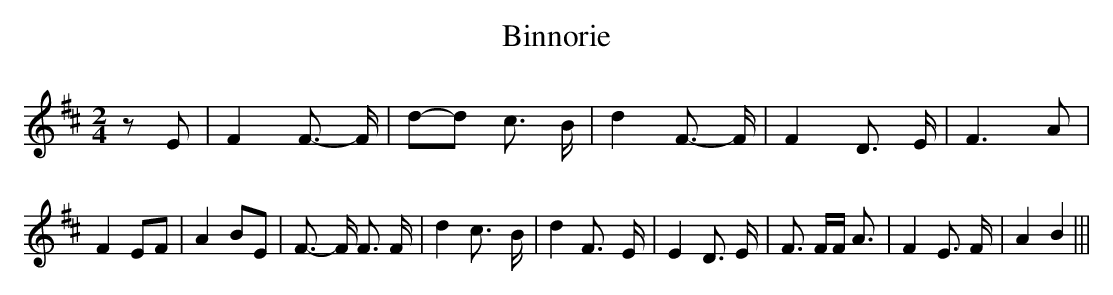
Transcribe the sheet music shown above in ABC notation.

X:1
T:Binnorie
M:2/4
L:1/8
K:D
 z E| F2 F3/2- F/2|d-d c3/2 B/2| d2 F3/2- F/2| F2 D3/2- E/2| F3 A|\
 F2 EF| A2 BE| F3/2- F/2 F3/2 F/2| d2 c3/2- B/2| d2 F3/2- E/2| E2 D3/2 E/2|\
 F3/2 F/2F/2 A3/2| F2 E3/2 F/2| A2 B2|||
